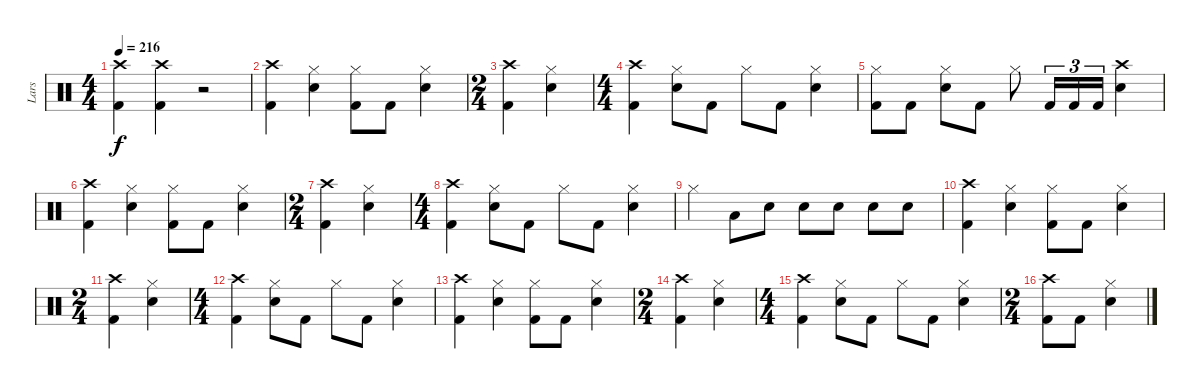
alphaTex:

\track ("Lars" "Lars") {instrument percussion}
\staff {score}
\articulation defaults
\ts (4 4)
\tempo 216
\clef neutral
\ks c
("Crash high (hit)" "Kick (hit) 2").4{dy f} ("Crash high (hit)" "Kick (hit) 2").4 r.2 |
("Crash high (hit)" "Kick (hit) 2").4 ("Hi-Hat (closed)" "Electric Snare (hit)").4 ("Hi-Hat (closed)" "Kick (hit) 2").8 "Kick (hit) 2".8 ("Hi-Hat (closed)" "Electric Snare (hit)").4 |
\ts (2 4)
("Crash high (hit)" "Kick (hit) 2").4 ("Hi-Hat (closed)" "Electric Snare (hit)").4 |
\ts (4 4)
("Crash high (hit)" "Kick (hit) 2").4 ("Hi-Hat (closed)" "Electric Snare (hit)").8 "Kick (hit) 2".8 "Hi-Hat (closed)".8 "Kick (hit) 2".8 ("Hi-Hat (closed)" "Electric Snare (hit)").4 |
("Hi-Hat (closed)" "Kick (hit) 2").8 "Kick (hit) 2".8 ("Hi-Hat (closed)" "Electric Snare (hit)").8 "Kick (hit) 2".8 "Hi-Hat (closed)".8 "Kick (hit) 2".16{tu (3 2)} "Kick (hit) 2".16{tu (3 2)} "Kick (hit) 2".16{tu (3 2)} ("Crash high (hit)" "Electric Snare (hit)").4 |
("Crash high (hit)" "Kick (hit) 2").4 ("Hi-Hat (closed)" "Electric Snare (hit)").4 ("Hi-Hat (closed)" "Kick (hit) 2").8 "Kick (hit) 2".8 ("Hi-Hat (closed)" "Electric Snare (hit)").4 |
\ts (2 4)
("Crash high (hit)" "Kick (hit) 2").4 ("Hi-Hat (closed)" "Electric Snare (hit)").4 |
\ts (4 4)
("Crash high (hit)" "Kick (hit) 2").4 ("Hi-Hat (closed)" "Electric Snare (hit)").8 "Kick (hit) 2".8 "Hi-Hat (closed)".8 "Kick (hit) 2".8 ("Hi-Hat (closed)" "Electric Snare (hit)").4 |
"Hi-Hat (closed)".4 "Low Floor Tom (hit)".8 "Electric Snare (hit)".8 "Electric Snare (hit)".8 "Electric Snare (hit)".8 "Electric Snare (hit)".8 "Electric Snare (hit)".8 |
("Crash high (hit)" "Kick (hit) 2").4 ("Hi-Hat (closed)" "Electric Snare (hit)").4 ("Hi-Hat (closed)" "Kick (hit) 2").8 "Kick (hit) 2".8 ("Hi-Hat (closed)" "Electric Snare (hit)").4 |
\ts (2 4)
("Crash high (hit)" "Kick (hit) 2").4 ("Hi-Hat (closed)" "Electric Snare (hit)").4 |
\ts (4 4)
("Crash high (hit)" "Kick (hit) 2").4 ("Hi-Hat (closed)" "Electric Snare (hit)").8 "Kick (hit) 2".8 "Hi-Hat (closed)".8 "Kick (hit) 2".8 ("Hi-Hat (closed)" "Electric Snare (hit)").4 |
("Crash high (hit)" "Kick (hit) 2").4 ("Hi-Hat (closed)" "Electric Snare (hit)").4 ("Hi-Hat (closed)" "Kick (hit) 2").8 "Kick (hit) 2".8 ("Hi-Hat (closed)" "Electric Snare (hit)").4 |
\ts (2 4)
("Crash high (hit)" "Kick (hit) 2").4 ("Hi-Hat (closed)" "Electric Snare (hit)").4 |
\ts (4 4)
("Crash high (hit)" "Kick (hit) 2").4 ("Hi-Hat (closed)" "Electric Snare (hit)").8 "Kick (hit) 2".8 "Hi-Hat (closed)".8 "Kick (hit) 2".8 ("Hi-Hat (closed)" "Electric Snare (hit)").4 |
\ts (2 4)
("Crash high (hit)" "Kick (hit) 2").8 "Kick (hit) 2".8 ("Hi-Hat (closed)" "Electric Snare (hit)").4
